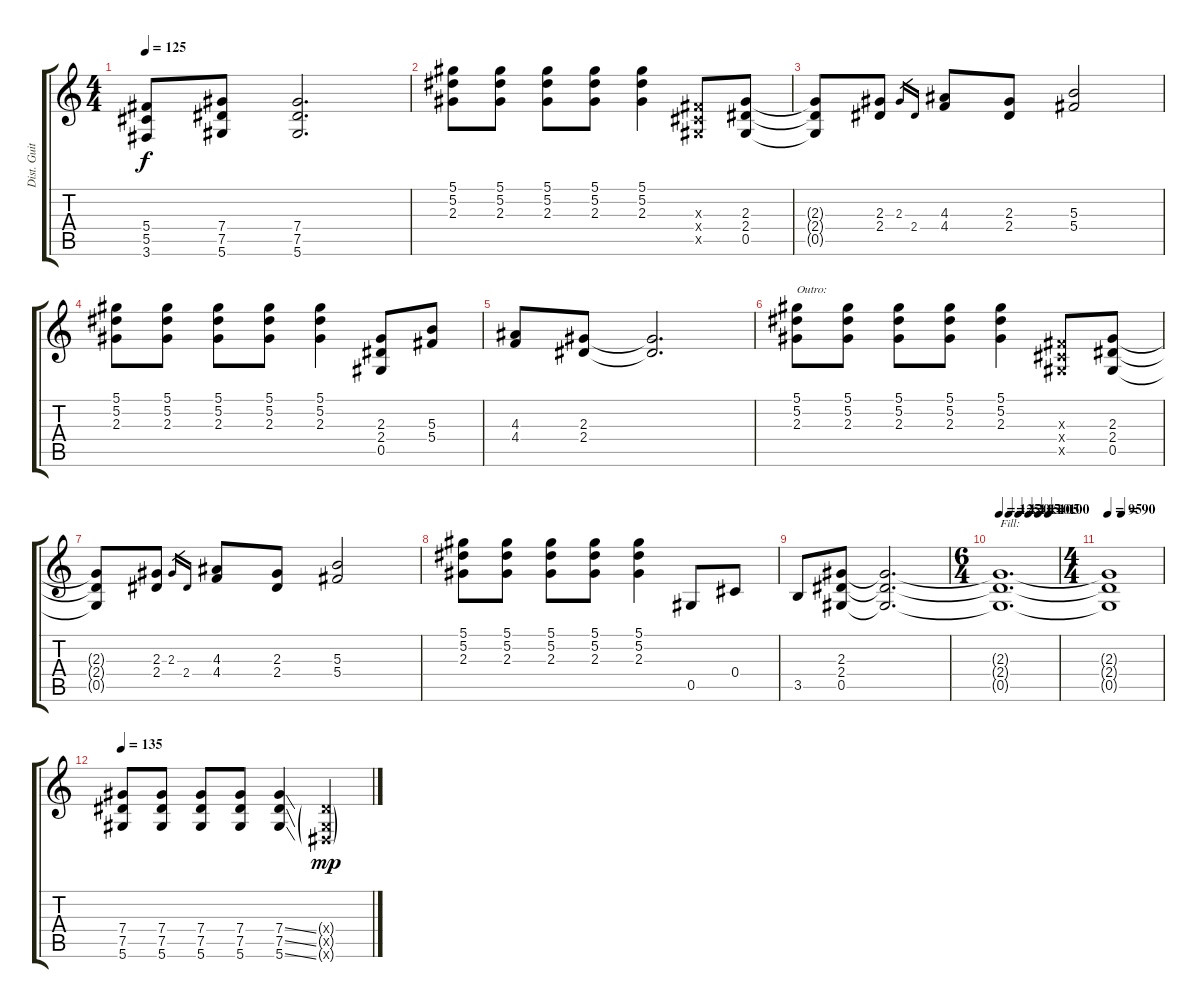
\track ("Dist. Guitar 2" "Dist. Guit") {instrument distortionguitar}
\staff {score tabs}
\tuning (Eb4 Bb3 Gb3 Db3 Ab2 Eb2) {hide}
\ts (4 4)
\tempo 125
\clef g2
\ks c
(5.4{t} 5.5{t} 3.6{t}).8{dy f} (7.4 7.5 5.6).8 (7.4 7.5 5.6).2{d} |
(5.1 5.2 2.3).8 (5.1 5.2 2.3).8 (5.1 5.2 2.3).8 (5.1 5.2 2.3).8 (5.1 5.2 2.3).4 (0.3{x} 0.4{x} 0.5{x}).8 (2.3 2.4 0.5).8 |
(2.3{t} 2.4{t} 0.5{t}).8 (2.3 2.4).8 2.3.16{gr} 2.4.16{gr} (4.3 4.4).8 (2.3 2.4).8 (5.3 5.4).2 |
(5.1 5.2 2.3).8 (5.1 5.2 2.3).8 (5.1 5.2 2.3).8 (5.1 5.2 2.3).8 (5.1 5.2 2.3).4 (2.3 2.4 0.5).8 (5.3 5.4).8 |
(4.3 4.4).8 (2.3 2.4).8 (2.3{t} 2.4{t}).2{d} |
(5.1 5.2 2.3).8{txt "Outro:"} (5.1 5.2 2.3).8 (5.1 5.2 2.3).8 (5.1 5.2 2.3).8 (5.1 5.2 2.3).4 (0.3{x} 0.4{x} 0.5{x}).8 (2.3 2.4 0.5).8 |
(2.3{t} 2.4{t} 0.5{t}).8 (2.3 2.4).8 2.3.16{gr} 2.4.16{gr} (4.3 4.4).8 (2.3 2.4).8 (5.3 5.4).2 |
(5.1 5.2 2.3).8 (5.1 5.2 2.3).8 (5.1 5.2 2.3).8 (5.1 5.2 2.3).8 (5.1 5.2 2.3).4 0.5.8 0.4.8 |
3.5.8 (2.3 2.4 0.5).8 (2.3{t} 2.4{t} 0.5{t}).2{d} |
\ts (6 4)
\tempo 125
\tempo (120 0.16666666666666666)
\tempo (115 0.3333333333333333)
\tempo (110 0.5)
\tempo (105 0.6666666666666666)
\tempo (100 0.8333333333333334)
(2.3{t} 2.4{t} 0.5{t}).1{d txt "Fill:"} |
\ts (4 4)
\tempo 95
\tempo (90 0.25)
(2.3{t} 2.4{t} 0.5{t}).1 |
\tempo 135
(7.4 7.5 5.6).8 (7.4 7.5 5.6).8 (7.4 7.5 5.6).8 (7.4 7.5 5.6).8 (7.4{ss} 7.5{ss} 5.6{ss}).4 (2.4{g x} 0.5{g x} 0.6{g x}).4{dy mp}
